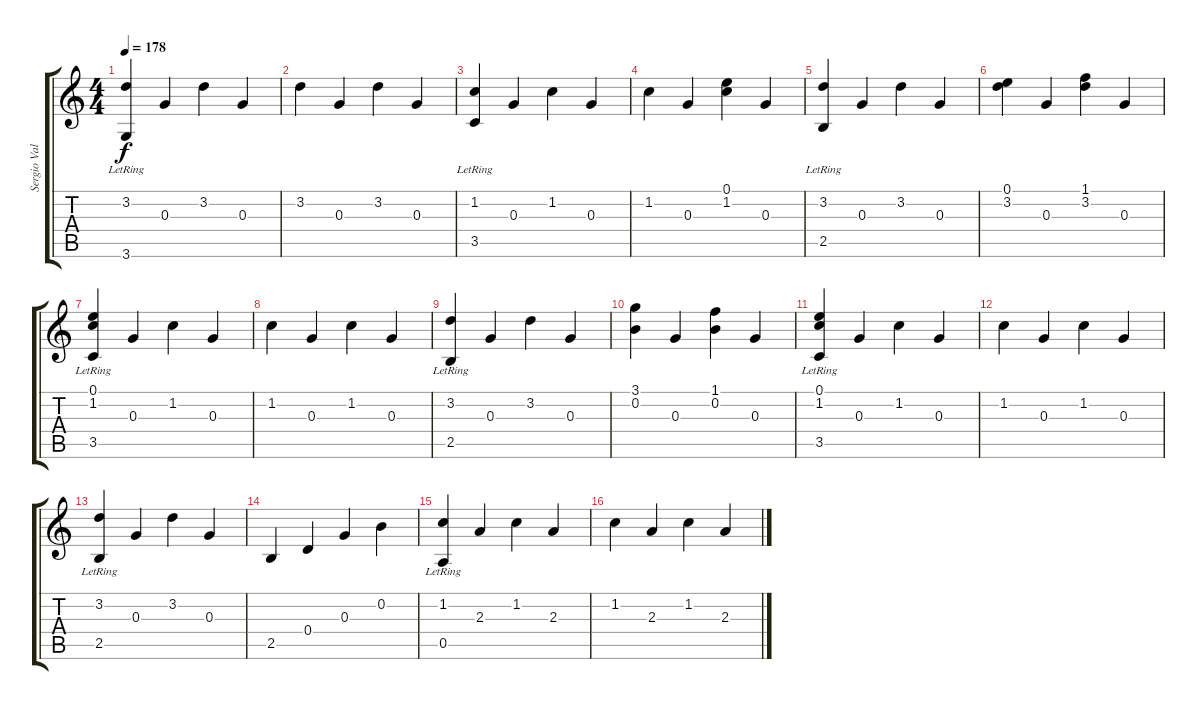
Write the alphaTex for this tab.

\track ("Sergio Vallín" "Sergio Val") {instrument acousticguitarsteel}
\staff {score tabs}
\tuning (E4 B3 G3 D3 A2 E2) {hide}
\ts (4 4)
\tempo 178
\clef g2
\ks c
(3.2 3.6{lr}).4{dy f} 0.3.4 3.2.4 0.3.4 |
3.2.4 0.3.4 3.2.4 0.3.4 |
(1.2 3.5{lr}).4 0.3.4 1.2.4 0.3.4 |
1.2.4 0.3.4 (0.1 1.2).4 0.3.4 |
(3.2 2.5{lr}).4 0.3.4 3.2.4 0.3.4 |
(0.1 3.2).4 0.3.4 (1.1 3.2).4 0.3.4 |
(0.1 1.2 3.5{lr}).4 0.3.4 1.2.4 0.3.4 |
1.2.4 0.3.4 1.2.4 0.3.4 |
(3.2 2.5{lr}).4 0.3.4 3.2.4 0.3.4 |
(3.1 0.2).4 0.3.4 (1.1 0.2).4 0.3.4 |
(0.1 1.2 3.5{lr}).4 0.3.4 1.2.4 0.3.4 |
1.2.4 0.3.4 1.2.4 0.3.4 |
(3.2 2.5{lr}).4 0.3.4 3.2.4 0.3.4 |
2.5.4 0.4.4 0.3.4 0.2.4 |
(1.2 0.5{lr}).4 2.3.4 1.2.4 2.3.4 |
1.2.4 2.3.4 1.2.4 2.3.4
